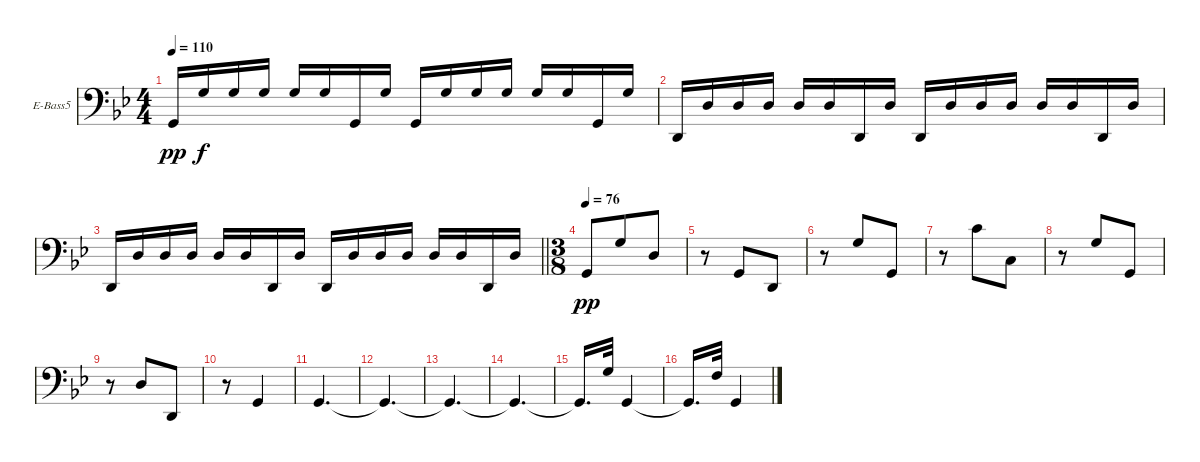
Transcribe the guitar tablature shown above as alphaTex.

\defaultSystemsLayout 4
\bracketExtendMode groupsimilarinstruments
\firstSystemTrackNameOrientation horizontal
\otherSystemsTrackNameOrientation horizontal
\track ("Violoncello" "E-Bass5") {instrument electricbassfinger}
\staff {score}
\tuning (G2 D2 A1 E1 B0)
\ts (4 4)
\tempo 110
\clef f4
\ks gminor
8.5.16{dy pp} 0.1.16{dy f} 0.1.16 0.1.16 0.1.16 0.1.16 3.4.16 0.1.16 3.4.16 0.1.16 0.1.16 0.1.16 0.1.16 0.1.16 3.4.16 0.1.16 |
3.5.16 0.2.16 0.2.16 0.2.16 0.2.16 0.2.16 3.5.16 0.2.16 3.5.16 0.2.16 0.2.16 0.2.16 0.2.16 0.2.16 3.5.16 0.2.16 |
\barLineRight lightlight
3.5.16 0.2.16 0.2.16 0.2.16 0.2.16 0.2.16 3.5.16 0.2.16 3.5.16 0.2.16 0.2.16 0.2.16 0.2.16 0.2.16 3.5.16 0.2.16 |
\ts (3 8)
\tempo 76
3.4.8{dy pp} 0.1.8 0.2.8 |
r.8 3.4.8 3.5.8 |
r.8 0.1.8 3.4.8 |
r.8 5.1.8 3.3.8 |
r.8 0.1.8 3.4.8 |
r.8 0.2.8 3.5.8 |
r.8 3.4.4 |
3.4.4{d} |
3.4{t}.4{d} |
3.4{t}.4{d} |
3.4{t}.4{d} |
3.4{t}.16{d} 0.1.32 3.4.4 |
3.4{t}.16{d} 3.2.32 3.4.4
